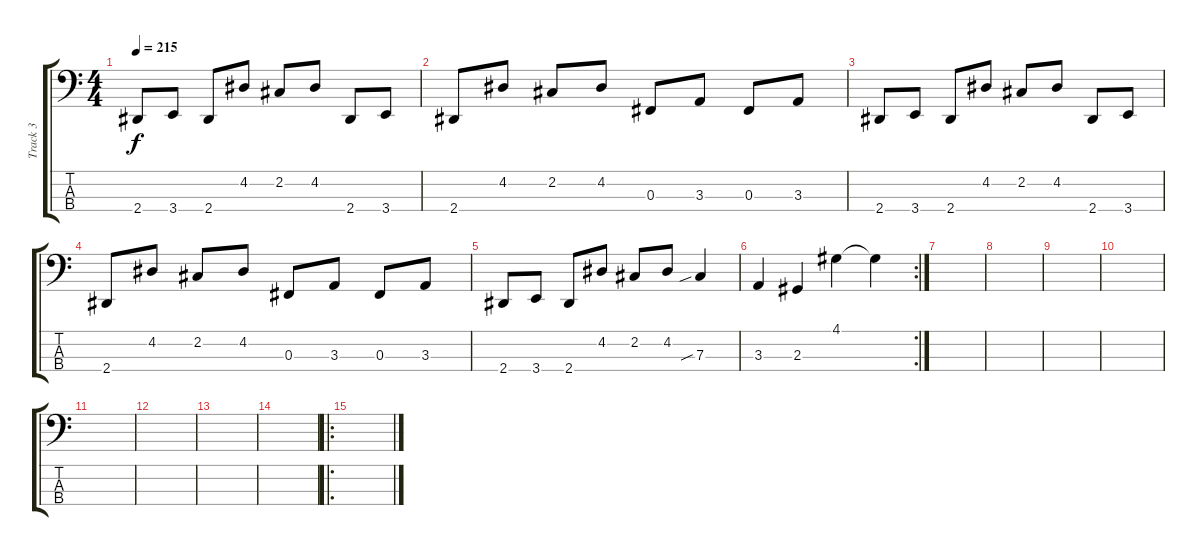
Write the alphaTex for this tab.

\track ("Track 3" "Track 3") {instrument electricbasspick}
\staff {score tabs}
\tuning (E2 B1 Gb1 Db1) {hide}
\ts (4 4)
\tempo 215
\clef f4
\ks c
2.4.8{dy f} 3.4.8 2.4.8 4.2.8 2.2.8 4.2.8 2.4.8 3.4.8 |
2.4.8 4.2.8 2.2.8 4.2.8 0.3.8 3.3.8 0.3.8 3.3.8 |
2.4.8 3.4.8 2.4.8 4.2.8 2.2.8 4.2.8 2.4.8 3.4.8 |
2.4.8 4.2.8 2.2.8 4.2.8 0.3.8 3.3.8 0.3.8 3.3.8 |
2.4.8 3.4.8 2.4.8 4.2.8 2.2.8 4.2.8 7.3{sib}.4 |
\rc 2
3.3.4 2.3.4 4.1.4 4.1{t}.4 |
|
|
|
|
|
|
|
|
\ro
